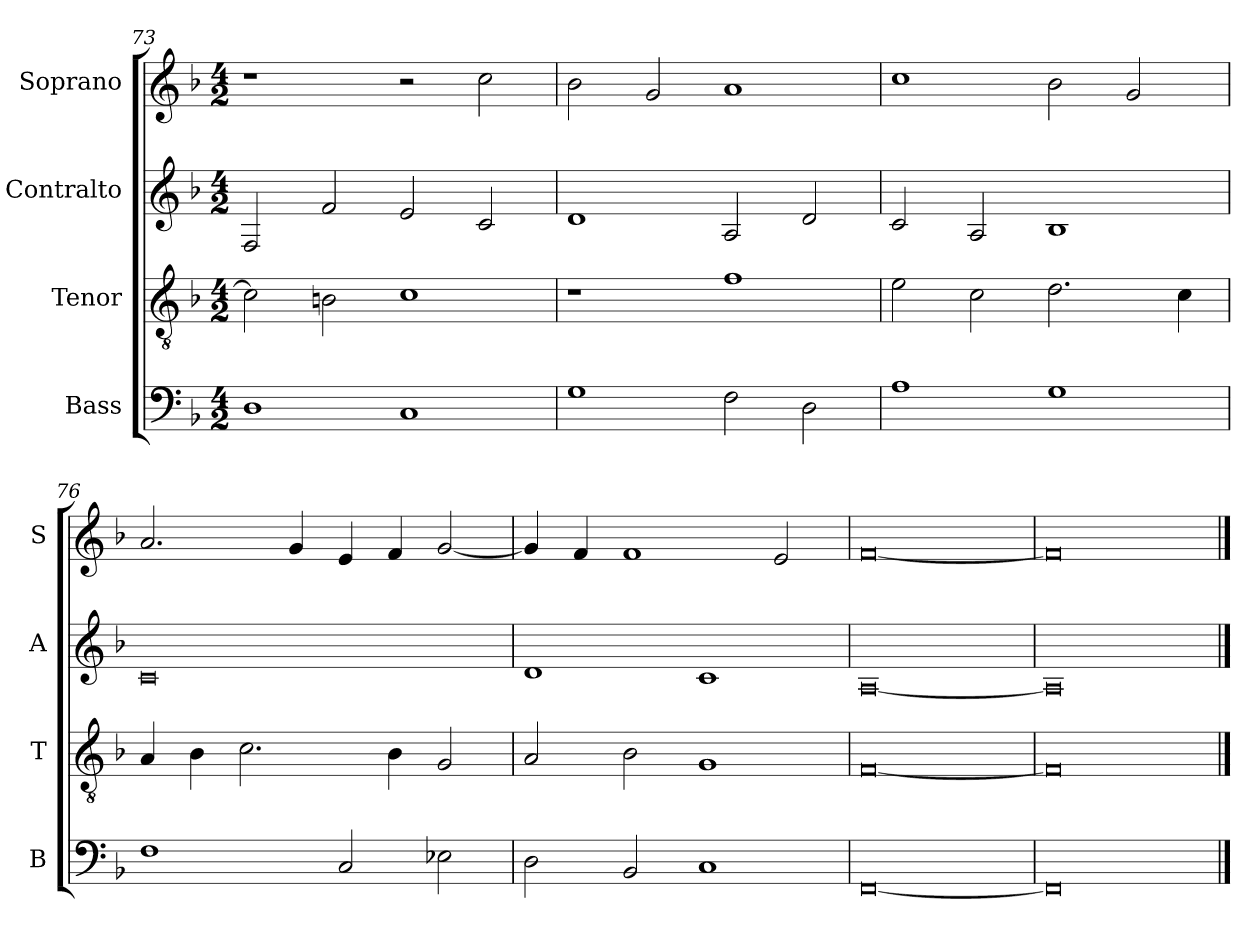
**kern	**kern	**kern	**kern
*part4	*part3	*part2	*part1
*staff4	*staff3	*staff2	*staff1
*I"Bass	*I"Tenor	*I"Contralto	*I"Soprano
*I'B	*I'T	*I'A	*I'S
*clefF4	*clefGv2	*clefG2	*clefG2
*k[b-]	*k[b-]	*k[b-]	*k[b-]
*F:ion	*F:ion	*F:ion	*F:ion
*M4/2	*M4/2	*M4/2	*M4/2
=73	=73	=73	=73
1D	2c]	2F	1r
.	2Bn	2f	.
1C	1c	2e	2r
.	.	2c	2cc
=74	=74	=74	=74
1G	1r	1d	2b-
.	.	.	2g
2F	1f	2A	1a
2D	.	2d	.
=75	=75	=75	=75
1A	2e	2c	1cc
.	2c	2A	.
1G	2.d	1B-	2b-
.	.	.	2g
.	4c	.	.
=76	=76	=76	=76
1F	4A	0c	2.a
.	4B-	.	.
.	2.c	.	.
.	.	.	4g
2C	.	.	4e
.	4B-	.	4f
2E-X	2G	.	[2g
=77	=77	=77	=77
2D	2A	1d	4g]
.	.	.	4f
2BB-	2B-	.	1f
1C	1G	1c	.
.	.	.	2e
=78	=78	=78	=78
[0FF	[0F	[0A	[0f
=79	=79	=79	=79
0FF]	0F]	0A]	0f]
==	==	==	==
*-	*-	*-	*-
